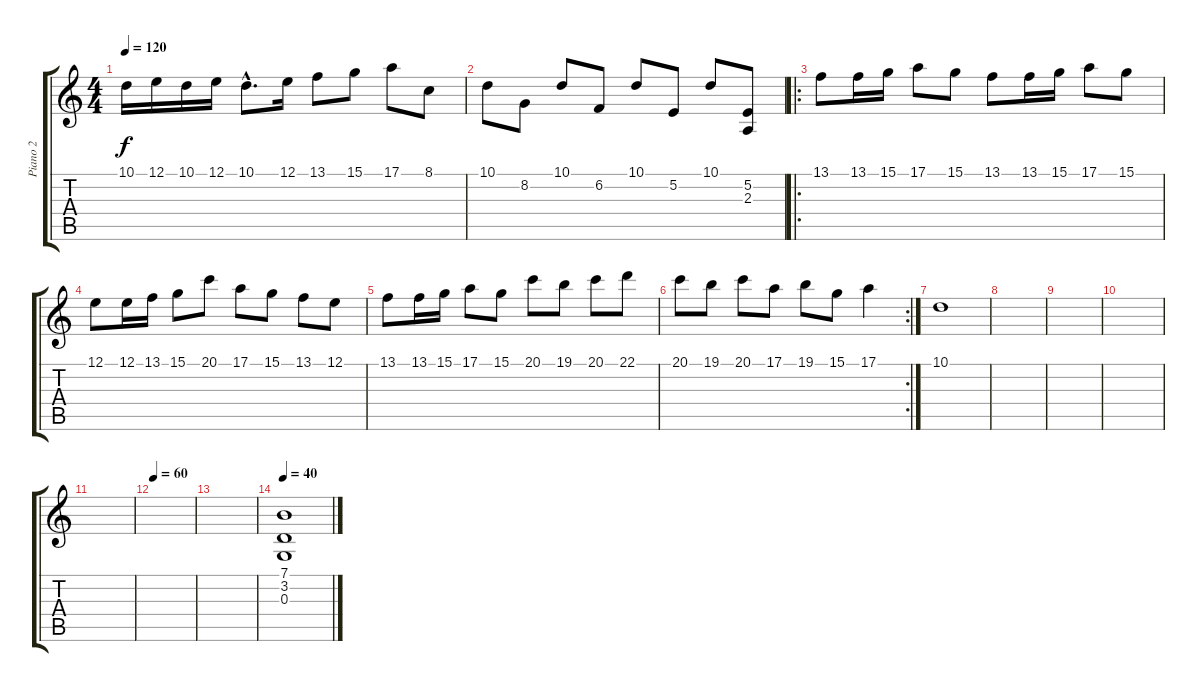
\track ("Piano 2" "Piano 2") {instrument brightacousticpiano}
\staff {score tabs}
\tuning (E4 B3 G3 D3 A2 E2) {hide}
\ts (4 4)
\tempo 120
\clef g2
\ks c
10.1.16{dy f} 12.1.16 10.1.16 12.1.16 10.1{hac}.8{d} 12.1.16 13.1.8 15.1.8 17.1.8 8.1.8 |
10.1.8 8.2.8 10.1.8 6.2.8 10.1.8 5.2.8 10.1.8 (5.2 2.3).8 |
\ro
13.1.8 13.1.16 15.1.16 17.1.8 15.1.8 13.1.8 13.1.16 15.1.16 17.1.8 15.1.8 |
12.1.8 12.1.16 13.1.16 15.1.8 20.1.8 17.1.8 15.1.8 13.1.8 12.1.8 |
13.1.8 13.1.16 15.1.16 17.1.8 15.1.8 20.1.8 19.1.8 20.1.8 22.1.8 |
\rc 2
20.1.8 19.1.8 20.1.8 17.1.8 19.1.8 15.1.8 17.1.4 |
10.1.1 |
|
|
|
|
\tempo 60
|
|
\tempo 40
(7.1 3.2 0.3).1
